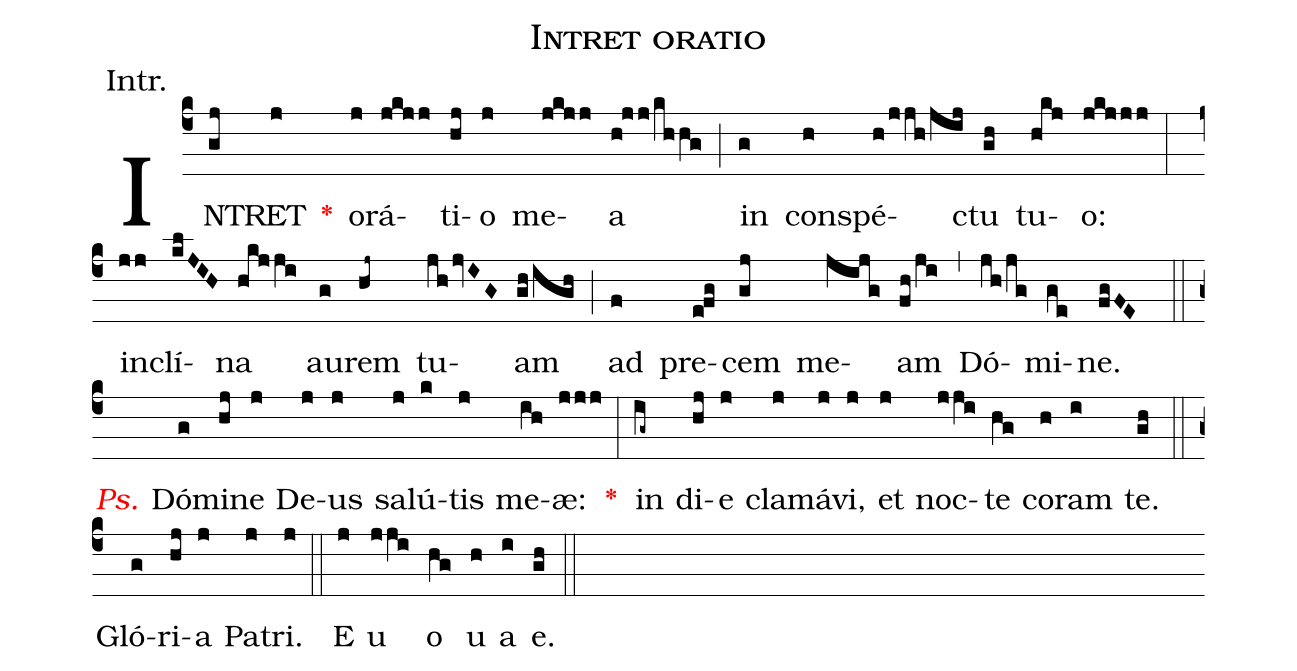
name:Intret oratio;
annotation:Intr.;
mode:III.;
office-part:Introit;
%%
(c4) IN(gj)TRET(j) <v>\red{*}</v>() o(j)rá(jkjj)ti(hj)o(j) me(jkjj)a(h!jj/khhg) (;) in(g) con(h)spé(h/jjh/jij)ctu(gh) tu(hkj)o:(jkjjj) (:) in(jj)clí(klJIH)na(hkjji) au(g)rem(hj~) tu(jh/jvIG)am(gh/igh) (;) ad(f) pre(e!fg)cem(gj) me(jijg)am(fh/ji) (,) Dó(jh/jg)mi(ge)ne.(fgFE) (::) <v>\redit{Ps.}</v> Dó(g)mi(hj)ne(j) De(j)us(j) sa(j)lú(k)tis(j) me(ih)æ:(jjj) <v>\red{*}</v>(:) in(ig~) di(hj)e(j) cla(j)má(j)vi,(j) et(j) noc(jji)te(hg) co(h)ram(i) te.(gh) (::) Gló(g)ri(hj)a(j) Pa(j)tri.(j) (::) E(j) u(jji) o(hg) u(h) a(i) e.(gh) (::)
